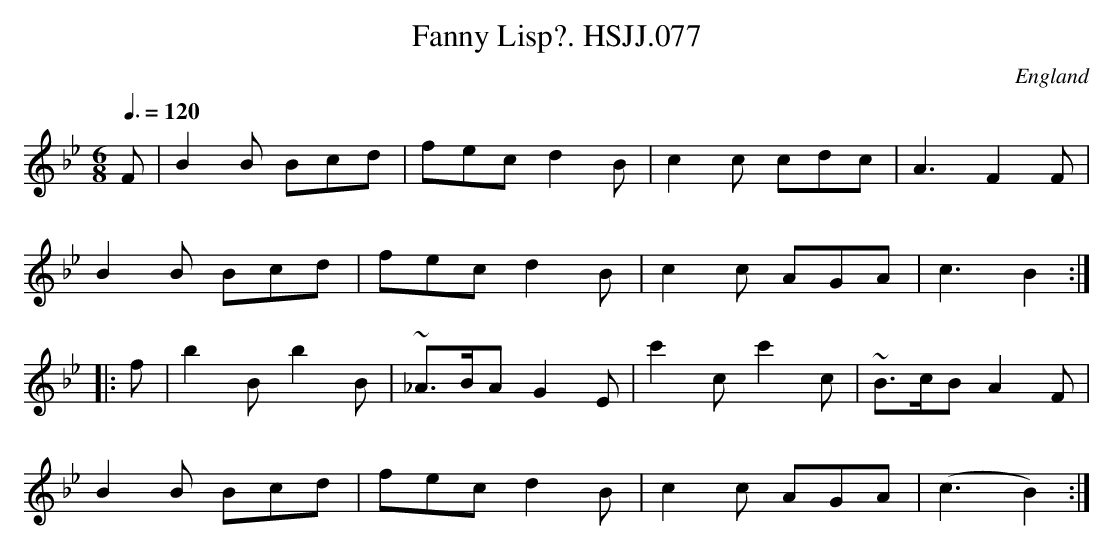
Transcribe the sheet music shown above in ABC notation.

X:1
T:Fanny Lisp?. HSJJ.077
M:6/8
L:1/8
Q:3/8=120
O:England
K:Bb major
F|B2B Bcd|fecd2B|c2c cdc|A3F2F|!
B2B Bcd|fecd2B|c2c AGA|c3B2:|!
|:f|b2Bb2B|~_A>BAG2E|c'2cc'2c|~B>cBA2F|!
B2B Bcd|fecd2B|c2c AGA|(c3B2):|
